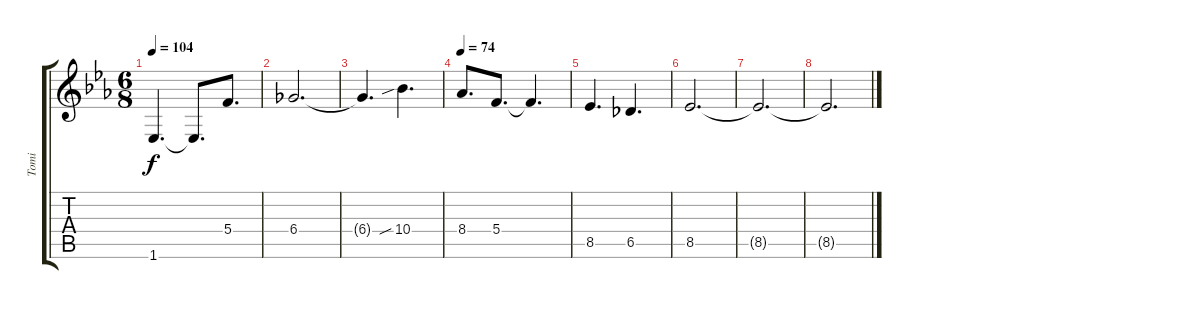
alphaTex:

\track ("Tomi" "Tomi") {instrument distortionguitar}
\staff {score tabs}
\tuning (D4 A3 F3 C3 G2 D2) {hide}
\ts (6 8)
\tempo 104
\clef g2
\ks eb
1.6{t}.4{d dy f} 1.6{t}.8{d} 5.4.8{d} |
6.4.2{d} |
6.4{t}.4{d} 10.4{sib}.4{d} |
\tempo 74
8.4.8{d} 5.4.8{d} 5.4{t}.4{d} |
8.5.4{d} 6.5.4{d} |
8.5.2{d} |
8.5{t}.2{d} |
8.5{t}.2{d}
